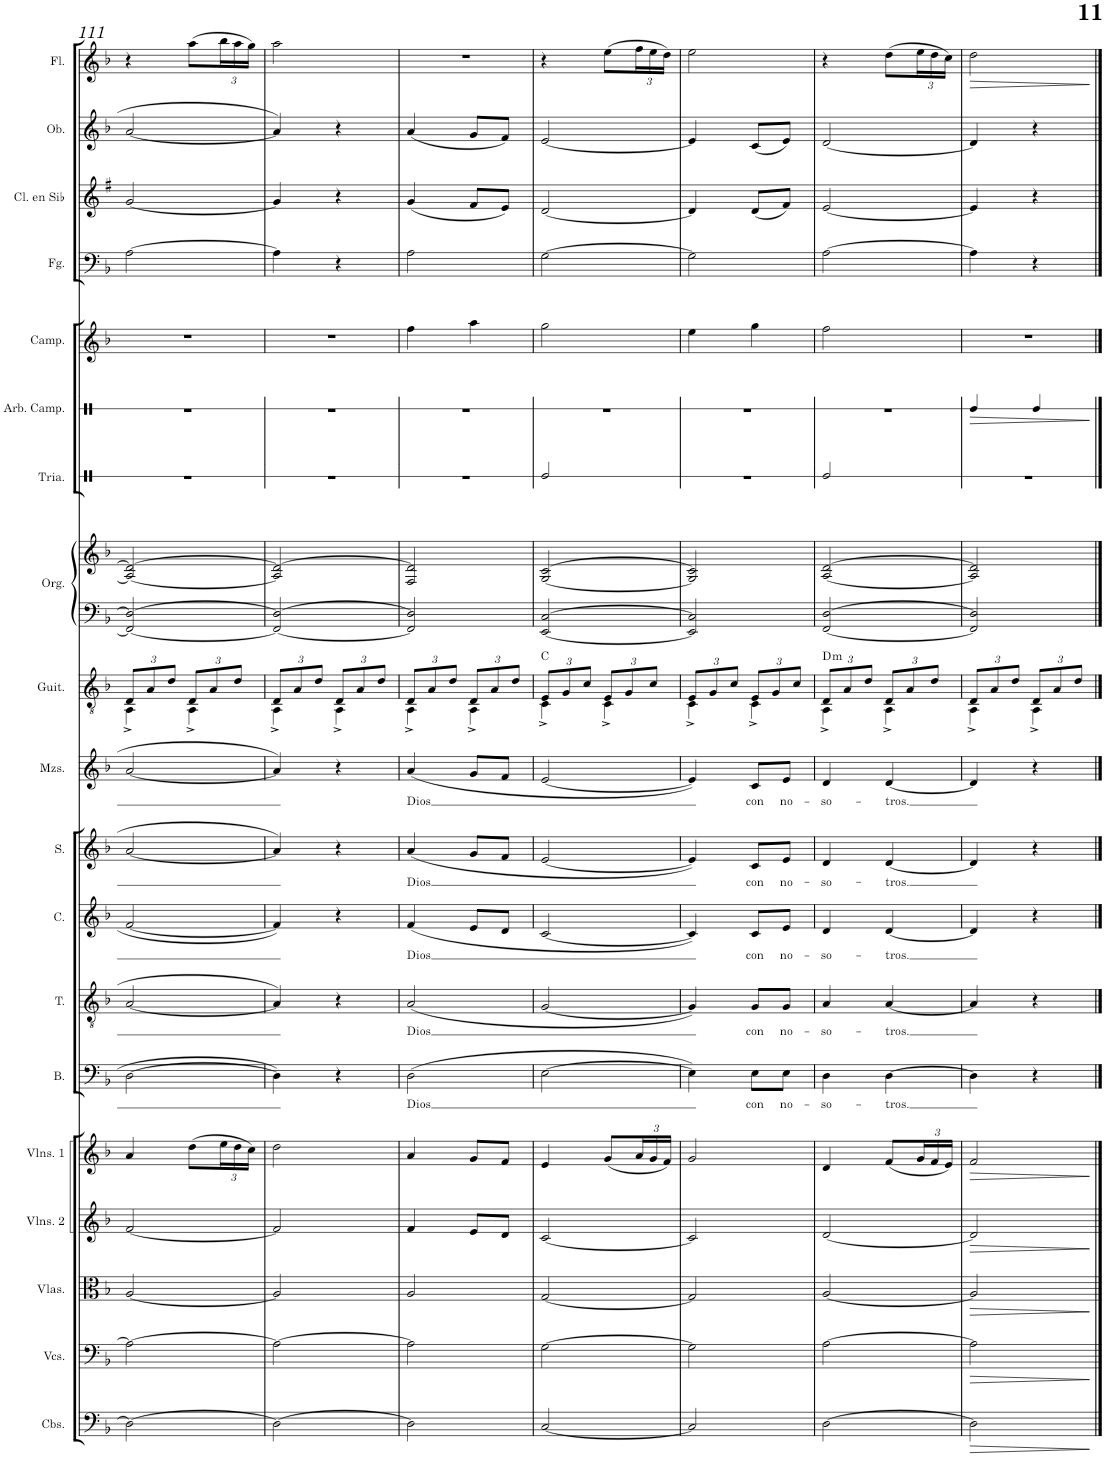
**kern	**dynam	**kern	**dynam	**kern	**dynam	**kern	**dynam	**kern	**dynam	**kern	**text	**kern	**text	**kern	**text	**kern	**text	**kern	**text	**kern	**harte	**kern	**kern	**kern	**kern	**dynam	**kern	**kern	**kern	**kern	**kern	**dynam
*part19	*part19	*part18	*part18	*part17	*part17	*part16	*part16	*part15	*part15	*part14	*part14	*part13	*part13	*part12	*part12	*part11	*part11	*part10	*part10	*part9	*part9	*part8	*part8	*part7	*part6	*part6	*part5	*part4	*part3	*part2	*part1	*part1
*staff20	*staff20	*staff19	*staff19	*staff18	*staff18	*staff17	*staff17	*staff16	*staff16	*staff15	*staff15	*staff14	*staff14	*staff13	*staff13	*staff12	*staff12	*staff11	*staff11	*staff10	*	*staff9	*staff8	*staff7	*staff6	*staff6	*staff5	*staff4	*staff3	*staff2	*staff1	*staff1
*I"Contrabajos	*	*I"Violonchelos	*	*I"Violas	*	*I"Violines 2	*	*I"Violines 1	*	*I"Bajo	*	*I"Tenor	*	*I"Contralto	*	*I"Soprano	*	*I"Mezzo-soprano	*	*I"Guitarra	*	*I"Órgano	*	*I"Triángulo	*I"Espectro	*	*I"Campanillas	*I"Fagot	*I"Clarinete en Sib	*I"Oboe	*I"Flauta	*
*I'Cbs.	*	*I'Vcs.	*	*I'Vlas.	*	*I'Vlns. 2	*	*I'Vlns. 1	*	*I'B.	*	*I'T.	*	*I'C.	*	*I'S.	*	*I'Mzs.	*	*I'Guit.	*	*	*	*	*	*	*I'Camp.	*I'Fg.	*I'Cl. en Sib	*I'Ob.	*I'Fl.	*
!!LO:PB:g=z
*clefF4	*	*clefF4	*	*clefC3	*	*clefG2	*	*clefG2	*	*clefF4	*	*clefGv2	*	*clefG2	*	*clefG2	*	*clefG2	*	*clefGv2	*	*clefF4	*clefG2	*clefX	*clefX	*	*clefG2	*clefF4	*clefG2	*clefG2	*clefG2	*
*Trd7c12	*	*	*	*	*	*	*	*	*	*	*	*	*	*	*	*	*	*	*	*	*	*	*	*	*	*	*Trd-7c-12	*	*Trd1c2	*	*	*
*k[b-]	*	*k[b-]	*	*k[b-]	*	*k[b-]	*	*k[b-]	*	*k[b-]	*	*k[b-]	*	*k[b-]	*	*k[b-]	*	*k[b-]	*	*k[b-]	*	*k[b-]	*k[b-]	*k[]	*k[]	*	*k[b-]	*k[b-]	*k[f#]	*k[b-]	*k[b-]	*
*M2/4	*	*M2/4	*	*M2/4	*	*M2/4	*	*M2/4	*	*M2/4	*	*M2/4	*	*M2/4	*	*M2/4	*	*M2/4	*	*M2/4	*	*M2/4	*M2/4	*M2/4	*M2/4	*	*M2/4	*M2/4	*M2/4	*M2/4	*M2/4	*
*	*	*	*	*	*	*	*	*	*	*	*	*	*	*	*	*	*	*	*	*Xbrackettup	*	*	*	*	*	*	*	*	*	*	*	*
=111	=111	=111	=111	=111	=111	=111	=111	=111	=111	=111	=111	=111	=111	=111	=111	=111	=111	=111	=111	=111	=111	=111	=111	=111	=111	=111	=111	=111	=111	=111	=111	=111
*	*	*	*	*	*	*	*	*	*	*	*	*	*	*	*	*	*	*	*	*^	*	*	*	*	*	*	*	*	*	*	*	*
2D\_	.	2A\_	.	[2A/	.	[2f/	.	4a/	.	[2D\	.	[2A/	.	[2f/	.	[2a/	.	[2a/	.	12D/L	4AA^\	.	2FF/_ 2D/_	2A/_ 2d/_	2r	2r	.	2r	[2A\	[2g/	[2a/	4r	.
.	.	.	.	.	.	.	.	.	.	.	.	.	.	.	.	.	.	.	.	12A/	.	.	.	.	.	.	.	.	.	.	.	.	.
.	.	.	.	.	.	.	.	.	.	.	.	.	.	.	.	.	.	.	.	12d/J	.	.	.	.	.	.	.	.	.	.	.	.	.
.	.	.	.	.	.	.	.	(8dd\L	.	.	.	.	.	.	.	.	.	.	.	12D/L	4AA^\	.	.	.	.	.	.	.	.	.	.	(8aa\L	.
.	.	.	.	.	.	.	.	.	.	.	.	.	.	.	.	.	.	.	.	12A/	.	.	.	.	.	.	.	.	.	.	.	.	.
*	*	*	*	*	*	*	*	*Xbrackettup	*	*	*	*	*	*	*	*	*	*	*	*	*	*	*	*	*	*	*	*	*	*	*	*Xbrackettup	*
.	.	.	.	.	.	.	.	24ee\L	.	.	.	.	.	.	.	.	.	.	.	.	.	.	.	.	.	.	.	.	.	.	.	24bb-\L	.
.	.	.	.	.	.	.	.	24dd\	.	.	.	.	.	.	.	.	.	.	.	12d/J	.	.	.	.	.	.	.	.	.	.	.	24aa\	.
.	.	.	.	.	.	.	.	24cc\JJ)	.	.	.	.	.	.	.	.	.	.	.	.	.	.	.	.	.	.	.	.	.	.	.	24gg\JJ)	.
=112	=112	=112	=112	=112	=112	=112	=112	=112	=112	=112	=112	=112	=112	=112	=112	=112	=112	=112	=112	=112	=112	=112	=112	=112	=112	=112	=112	=112	=112	=112	=112	=112	=112
2D\_	.	2A\_	.	2A/]	.	2f/]	.	2dd\	.	4D\]	.	4A/]	.	4f/]	.	4a/]	.	4a/]	.	12D/L	4AA^\	.	2FF/_ 2D/_	2A/] 2d/_	2r	2r	.	2r	4A\]	4g/]	4a/]	2aa\	.
.	.	.	.	.	.	.	.	.	.	.	.	.	.	.	.	.	.	.	.	12A/	.	.	.	.	.	.	.	.	.	.	.	.	.
.	.	.	.	.	.	.	.	.	.	.	.	.	.	.	.	.	.	.	.	12d/J	.	.	.	.	.	.	.	.	.	.	.	.	.
.	.	.	.	.	.	.	.	.	.	4r	.	4r	.	4r	.	4r	.	4r	.	12D/L	4AA^\	.	.	.	.	.	.	.	4r	4r	4r	.	.
.	.	.	.	.	.	.	.	.	.	.	.	.	.	.	.	.	.	.	.	12A/	.	.	.	.	.	.	.	.	.	.	.	.	.
.	.	.	.	.	.	.	.	.	.	.	.	.	.	.	.	.	.	.	.	12d/J	.	.	.	.	.	.	.	.	.	.	.	.	.
=113	=113	=113	=113	=113	=113	=113	=113	=113	=113	=113	=113	=113	=113	=113	=113	=113	=113	=113	=113	=113	=113	=113	=113	=113	=113	=113	=113	=113	=113	=113	=113	=113	=113
!	!	!	!	!	!	!	!	!	!	!	!LO:LY:b	!	!LO:LY:b	!	!LO:LY:b	!	!LO:LY:b	!	!LO:LY:b	!	!	!	!	!	!	!	!	!	!	!	!	!	!
2D\]	.	2A\]	.	2A/	.	4f/	.	4a/	.	(2D\	Dios	(2A/	Dios	(4f/	Dios	(4a/	Dios	(4a/	Dios	12D/L	4AA^\	.	2FF/] 2D/]	2F/ 2d/]	2r	2r	.	4ff\	2A\	(4g/	(4a/	2r	.
.	.	.	.	.	.	.	.	.	.	.	.	.	.	.	.	.	.	.	.	12A/	.	.	.	.	.	.	.	.	.	.	.	.	.
.	.	.	.	.	.	.	.	.	.	.	.	.	.	.	.	.	.	.	.	12d/J	.	.	.	.	.	.	.	.	.	.	.	.	.
.	.	.	.	.	.	8e/L	.	8g/L	.	.	.	.	.	8e/L	.	8g/L	.	8g/L	.	12D/L	4AA^\	.	.	.	.	.	.	4aa\	.	8f#/L	8g/L	.	.
.	.	.	.	.	.	.	.	.	.	.	.	.	.	.	.	.	.	.	.	12A/	.	.	.	.	.	.	.	.	.	.	.	.	.
.	.	.	.	.	.	8d/J	.	8f/J	.	.	.	.	.	8d/J	.	8f/J	.	8f/J	.	.	.	.	.	.	.	.	.	.	.	8e/J)	8f/J)	.	.
.	.	.	.	.	.	.	.	.	.	.	.	.	.	.	.	.	.	.	.	12d/J	.	.	.	.	.	.	.	.	.	.	.	.	.
=114	=114	=114	=114	=114	=114	=114	=114	=114	=114	=114	=114	=114	=114	=114	=114	=114	=114	=114	=114	=114	=114	=114	=114	=114	=114	=114	=114	=114	=114	=114	=114	=114	=114
[2C/	.	[2G\	.	[2G/	.	[2c/	.	4e/	.	[2E\	.	[2G/	.	[2c/	.	[2e/	.	[2e/	.	12E/L	4C^\	C:maj	[2EE/ [2C/	[2G/ [2c/	2Re/	2r	.	2gg\	[2G\	[2d/	[2e/	4r	.
.	.	.	.	.	.	.	.	.	.	.	.	.	.	.	.	.	.	.	.	12G/	.	.	.	.	.	.	.	.	.	.	.	.	.
.	.	.	.	.	.	.	.	.	.	.	.	.	.	.	.	.	.	.	.	12c/J	.	.	.	.	.	.	.	.	.	.	.	.	.
.	.	.	.	.	.	.	.	(8g/L	.	.	.	.	.	.	.	.	.	.	.	12E/L	4C^\	.	.	.	.	.	.	.	.	.	.	(8ee\L	.
.	.	.	.	.	.	.	.	.	.	.	.	.	.	.	.	.	.	.	.	12G/	.	.	.	.	.	.	.	.	.	.	.	.	.
.	.	.	.	.	.	.	.	24a/L	.	.	.	.	.	.	.	.	.	.	.	.	.	.	.	.	.	.	.	.	.	.	.	24ff\L	.
.	.	.	.	.	.	.	.	24g/	.	.	.	.	.	.	.	.	.	.	.	12c/J	.	.	.	.	.	.	.	.	.	.	.	24ee\	.
.	.	.	.	.	.	.	.	24f/JJ)	.	.	.	.	.	.	.	.	.	.	.	.	.	.	.	.	.	.	.	.	.	.	.	24dd\JJ)	.
=115	=115	=115	=115	=115	=115	=115	=115	=115	=115	=115	=115	=115	=115	=115	=115	=115	=115	=115	=115	=115	=115	=115	=115	=115	=115	=115	=115	=115	=115	=115	=115	=115	=115
2C/]	.	2G\]	.	2G/]	.	2c/]	.	2g/	.	4E\])	.	4G/])	.	4c/])	.	4e/])	.	4e/])	.	12E/L	4C^\	.	2EE/] 2C/]	2G/] 2c/]	2r	2r	.	4ee\	2G\]	4d/]	4e/]	2ee\	.
.	.	.	.	.	.	.	.	.	.	.	.	.	.	.	.	.	.	.	.	12G/	.	.	.	.	.	.	.	.	.	.	.	.	.
.	.	.	.	.	.	.	.	.	.	.	.	.	.	.	.	.	.	.	.	12c/J	.	.	.	.	.	.	.	.	.	.	.	.	.
!	!	!	!	!	!	!	!	!	!	!	!LO:LY:b	!	!LO:LY:b	!	!LO:LY:b	!	!LO:LY:b	!	!LO:LY:b	!	!	!	!	!	!	!	!	!	!	!	!	!	!
.	.	.	.	.	.	.	.	.	.	8E\L	con	8G/L	con	8c/L	con	8c/L	con	8c/L	con	12E/L	4C^\	.	.	.	.	.	.	4gg\	.	(8d/L	(8c/L	.	.
.	.	.	.	.	.	.	.	.	.	.	.	.	.	.	.	.	.	.	.	12G/	.	.	.	.	.	.	.	.	.	.	.	.	.
!	!	!	!	!	!	!	!	!	!	!	!LO:LY:b	!	!LO:LY:b	!	!LO:LY:b	!	!LO:LY:b	!	!LO:LY:b	!	!	!	!	!	!	!	!	!	!	!	!	!	!
.	.	.	.	.	.	.	.	.	.	8E\J	no-	8G/J	no-	8e/J	no-	8e/J	no-	8e/J	no-	.	.	.	.	.	.	.	.	.	.	8f#/J)	8e/J)	.	.
.	.	.	.	.	.	.	.	.	.	.	.	.	.	.	.	.	.	.	.	12c/J	.	.	.	.	.	.	.	.	.	.	.	.	.
=116	=116	=116	=116	=116	=116	=116	=116	=116	=116	=116	=116	=116	=116	=116	=116	=116	=116	=116	=116	=116	=116	=116	=116	=116	=116	=116	=116	=116	=116	=116	=116	=116	=116
!	!	!	!	!	!	!	!	!	!	!	!LO:LY:b	!	!LO:LY:b	!	!LO:LY:b	!	!LO:LY:b	!	!LO:LY:b	!	!	!LO:H:kt=m	!	!	!	!	!	!	!	!	!	!	!
[2D\	.	[2A\	.	[2A/	.	[2d/	.	4d/	.	4D\	-so-	4A/	-so-	4d/	-so-	4d/	-so-	4d/	-so-	12D/L	4AA^\	D:min	[2FF/ [2D/	[2A/ [2d/	2Re/	2r	.	2ff\	[2A\	[2e/	[2d/	4r	.
.	.	.	.	.	.	.	.	.	.	.	.	.	.	.	.	.	.	.	.	12A/	.	.	.	.	.	.	.	.	.	.	.	.	.
.	.	.	.	.	.	.	.	.	.	.	.	.	.	.	.	.	.	.	.	12d/J	.	.	.	.	.	.	.	.	.	.	.	.	.
!	!	!	!	!	!	!	!	!	!	!	!LO:LY:b	!	!LO:LY:b	!	!LO:LY:b	!	!LO:LY:b	!	!LO:LY:b	!	!	!	!	!	!	!	!	!	!	!	!	!	!
.	.	.	.	.	.	.	.	(8f/L	.	[4D\	-tros.	[4A/	-tros.	[4d/	-tros.	[4d/	-tros.	[4d/	-tros.	12D/L	4AA^\	.	.	.	.	.	.	.	.	.	.	(8dd\L	.
.	.	.	.	.	.	.	.	.	.	.	.	.	.	.	.	.	.	.	.	12A/	.	.	.	.	.	.	.	.	.	.	.	.	.
.	.	.	.	.	.	.	.	24g/L	.	.	.	.	.	.	.	.	.	.	.	.	.	.	.	.	.	.	.	.	.	.	.	24ee\L	.
.	.	.	.	.	.	.	.	24f/	.	.	.	.	.	.	.	.	.	.	.	12d/J	.	.	.	.	.	.	.	.	.	.	.	24dd\	.
.	.	.	.	.	.	.	.	24e/JJ)	.	.	.	.	.	.	.	.	.	.	.	.	.	.	.	.	.	.	.	.	.	.	.	24cc\JJ)	.
=117	=117	=117	=117	=117	=117	=117	=117	=117	=117	=117	=117	=117	=117	=117	=117	=117	=117	=117	=117	=117	=117	=117	=117	=117	=117	=117	=117	=117	=117	=117	=117	=117	=117
!	!LO:HP:b	!	!LO:HP:b	!	!LO:HP:b	!	!LO:HP:b	!	!LO:HP:b	!	!	!	!	!	!	!	!	!	!	!	!	!	!	!	!	!	!LO:HP:b	!	!	!	!	!	!LO:HP:b
2D\]	>	2A\]	>	2A/]	>	2d/]	>	2f/	>	4D\]	.	4A/]	.	4d/]	.	4d/]	.	4d/]	.	12D/L	4AA^\	.	2FF/] 2D/]	2A/] 2d/]	2r	4Re/	>	2r	4A\]	4e/]	4d/]	2dd\	>
.	.	.	.	.	.	.	.	.	.	.	.	.	.	.	.	.	.	.	.	12A/	.	.	.	.	.	.	.	.	.	.	.	.	.
.	.	.	.	.	.	.	.	.	.	.	.	.	.	.	.	.	.	.	.	12d/J	.	.	.	.	.	.	.	.	.	.	.	.	.
.	.	.	.	.	.	.	.	.	.	4r	.	4r	.	4r	.	4r	.	4r	.	12D/L	4AA^\	.	.	.	.	4Re/	.	.	4r	4r	4r	.	.
.	.	.	.	.	.	.	.	.	.	.	.	.	.	.	.	.	.	.	.	12A/	.	.	.	.	.	.	.	.	.	.	.	.	.
.	.	.	.	.	.	.	.	.	.	.	.	.	.	.	.	.	.	.	.	12d/J	.	.	.	.	.	.	.	.	.	.	.	.	.
*	*	*	*	*	*	*	*	*	*	*	*	*	*	*	*	*	*	*	*	*v	*v	*	*	*	*	*	*	*	*	*	*	*	*
.	]	.	]	.	]	.	]	.	]	.	.	.	.	.	.	.	.	.	.	.	.	.	.	.	.	]	.	.	.	.	.	]
==	==	==	==	==	==	==	==	==	==	==	==	==	==	==	==	==	==	==	==	==	==	==	==	==	==	==	==	==	==	==	==	==
*-	*-	*-	*-	*-	*-	*-	*-	*-	*-	*-	*-	*-	*-	*-	*-	*-	*-	*-	*-	*-	*-	*-	*-	*-	*-	*-	*-	*-	*-	*-	*-	*-
